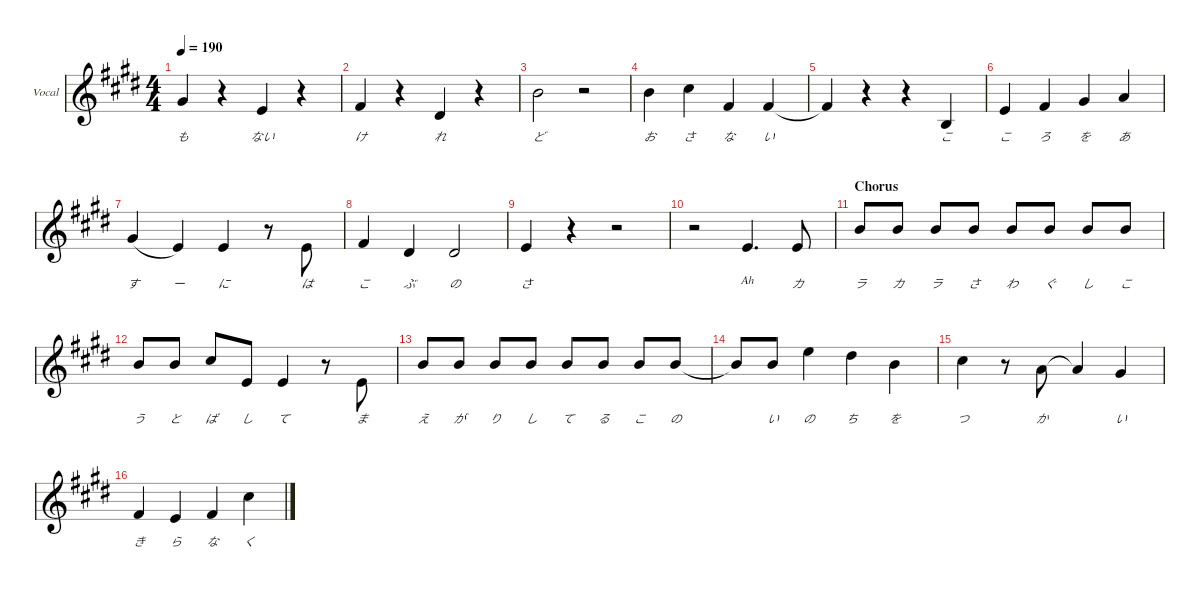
\defaultSystemsLayout 4
\hideDynamics
\bracketExtendMode nobrackets
\firstSystemTrackNameOrientation horizontal
\track ("Vocal" "Vocal") {defaultSystemsLayout 4 mute instrument lead7fifths}
\staff {score}
\tuning (E4 B3 G3 D3 A2 E2)
\ts (4 4)
\tempo 190
\clef g2
\scale
0.23254
\ks e
4.1{acc #}.4{lyrics (0 "も") lyrics (1 "") lyrics (2 "") lyrics (3 "") lyrics (4 "") dy f beam Up} r.4{beam Down} 0.1{acc forcenatural}.4{lyrics (0 "ない") lyrics (1 "") lyrics (2 "") lyrics (3 "") lyrics (4 "") beam Up} r.4{beam Down} |
\scale
0.23254 2.1{acc #}.4{lyrics (0 "け") lyrics (1 "") lyrics (2 "") lyrics (3 "") lyrics (4 "") beam Up} r.4{beam Down} 4.2{acc #}.4{lyrics (0 "れ") lyrics (1 "") lyrics (2 "") lyrics (3 "") lyrics (4 "") beam Up} r.4{beam Down} |
\scale
0.302382 7.1{acc forcenatural}.2{lyrics (0 "ど") lyrics (1 "") lyrics (2 "") lyrics (3 "") lyrics (4 "") beam Down} r.2{beam Down} |
\scale
0.232539 7.1{acc forcenatural}.4{lyrics (0 "お") lyrics (1 "") lyrics (2 "") lyrics (3 "") lyrics (4 "") beam Down} 9.1{acc #}.4{lyrics (0 "さ") lyrics (1 "") lyrics (2 "") lyrics (3 "") lyrics (4 "") beam Down} 2.1{acc #}.4{lyrics (0 "な") lyrics (1 "") lyrics (2 "") lyrics (3 "") lyrics (4 "") beam Up} 2.1{acc #}.4{lyrics (0 "い") lyrics (1 "") lyrics (2 "") lyrics (3 "") lyrics (4 "") beam Up} |
\scale
0.232539 2.1{t acc #}.4{beam Up} r.4{beam Down} r.4{beam Down} 0.2{acc forcenatural}.4{lyrics (0 "こ") lyrics (1 "") lyrics (2 "") lyrics (3 "") lyrics (4 "") beam Up} |
\scale
0.232539 0.1{acc forcenatural}.4{lyrics (0 "こ") lyrics (1 "") lyrics (2 "") lyrics (3 "") lyrics (4 "") beam Up} 2.1{acc #}.4{lyrics (0 "ろ") lyrics (1 "") lyrics (2 "") lyrics (3 "") lyrics (4 "") beam Up} 4.1{acc #}.4{lyrics (0 "を") lyrics (1 "") lyrics (2 "") lyrics (3 "") lyrics (4 "") beam Up} 5.1{acc forcenatural}.4{lyrics (0 "あ") lyrics (1 "") lyrics (2 "") lyrics (3 "") lyrics (4 "") beam Up} |
\scale
0.301276 4.1{acc #}.4{lyrics (0 "す") lyrics (1 "") lyrics (2 "") lyrics (3 "") lyrics (4 "") legatoorigin beam Up} 0.1{acc forcenatural}.4{lyrics (0 "ー") lyrics (1 "") lyrics (2 "") lyrics (3 "") lyrics (4 "") beam Up} 0.1{acc forcenatural}.4{lyrics (0 "に") lyrics (1 "") lyrics (2 "") lyrics (3 "") lyrics (4 "") beam Up} r.8{beam Down} 0.1{acc forcenatural}.8{lyrics (0 "は") lyrics (1 "") lyrics (2 "") lyrics (3 "") lyrics (4 "") beam Up} |
\scale
0.231434 2.1{acc #}.4{lyrics (0 "こ") lyrics (1 "") lyrics (2 "") lyrics (3 "") lyrics (4 "") beam Up} 4.2{acc #}.4{lyrics (0 "ぶ") lyrics (1 "") lyrics (2 "") lyrics (3 "") lyrics (4 "") beam Up} 4.2{acc #}.2{lyrics (0 "の") lyrics (1 "") lyrics (2 "") lyrics (3 "") lyrics (4 "") beam Up} |
\scale
0.231434 0.1{acc forcenatural}.4{lyrics (0 "さ") lyrics (1 "") lyrics (2 "") lyrics (3 "") lyrics (4 "") beam Up} r.4{beam Down} r.2{beam Down} |
\scale
0.235855 r.2{beam Down} 0.1{acc forcenatural}.4{d lyrics (0 "Ah") lyrics (1 "") lyrics (2 "") lyrics (3 "") lyrics (4 "") beam Up} 0.1{acc forcenatural}.8{lyrics (0 "カ") lyrics (1 "") lyrics (2 "") lyrics (3 "") lyrics (4 "") beam Up} |
\section ("" "Chorus")
\scale
0.302382 7.1{acc forcenatural}.8{lyrics (0 "ラ") lyrics (1 "") lyrics (2 "") lyrics (3 "") lyrics (4 "") beam Up} 7.1{acc forcenatural}.8{lyrics (0 "カ") lyrics (1 "") lyrics (2 "") lyrics (3 "") lyrics (4 "") beam Up} 7.1{acc forcenatural}.8{lyrics (0 "ラ") lyrics (1 "") lyrics (2 "") lyrics (3 "") lyrics (4 "") beam Up} 7.1{acc forcenatural}.8{lyrics (0 "さ") lyrics (1 "") lyrics (2 "") lyrics (3 "") lyrics (4 "") beam Up} 7.1{acc forcenatural}.8{lyrics (0 "わ") lyrics (1 "") lyrics (2 "") lyrics (3 "") lyrics (4 "") beam Up} 7.1{acc forcenatural}.8{lyrics (0 "ぐ") lyrics (1 "") lyrics (2 "") lyrics (3 "") lyrics (4 "") beam Up} 7.1{acc forcenatural}.8{lyrics (0 "し") lyrics (1 "") lyrics (2 "") lyrics (3 "") lyrics (4 "") beam Up} 7.1{acc forcenatural}.8{lyrics (0 "こ") lyrics (1 "") lyrics (2 "") lyrics (3 "") lyrics (4 "") beam Up} |
\scale
0.231882 7.1{acc forcenatural}.8{lyrics (0 "う") lyrics (1 "") lyrics (2 "") lyrics (3 "") lyrics (4 "") beam Up} 7.1{acc forcenatural}.8{lyrics (0 "と") lyrics (1 "") lyrics (2 "") lyrics (3 "") lyrics (4 "") beam Up} 9.1{acc #}.8{lyrics (0 "ば") lyrics (1 "") lyrics (2 "") lyrics (3 "") lyrics (4 "") beam Up} 0.1{acc forcenatural}.8{lyrics (0 "し") lyrics (1 "") lyrics (2 "") lyrics (3 "") lyrics (4 "") beam Up} 0.1{acc forcenatural}.4{lyrics (0 "て") lyrics (1 "") lyrics (2 "") lyrics (3 "") lyrics (4 "") beam Up} r.8{beam Down} 0.1{acc forcenatural}.8{lyrics (0 "ま") lyrics (1 "") lyrics (2 "") lyrics (3 "") lyrics (4 "") beam Up} |
\scale
0.233197 7.1{acc forcenatural}.8{lyrics (0 "え") lyrics (1 "") lyrics (2 "") lyrics (3 "") lyrics (4 "") beam Up} 7.1{acc forcenatural}.8{lyrics (0 "が") lyrics (1 "") lyrics (2 "") lyrics (3 "") lyrics (4 "") beam Up} 7.1{acc forcenatural}.8{lyrics (0 "り") lyrics (1 "") lyrics (2 "") lyrics (3 "") lyrics (4 "") beam Up} 7.1{acc forcenatural}.8{lyrics (0 "し") lyrics (1 "") lyrics (2 "") lyrics (3 "") lyrics (4 "") beam Up} 7.1{acc forcenatural}.8{lyrics (0 "て") lyrics (1 "") lyrics (2 "") lyrics (3 "") lyrics (4 "") beam Up} 7.1{acc forcenatural}.8{lyrics (0 "る") lyrics (1 "") lyrics (2 "") lyrics (3 "") lyrics (4 "") beam Up} 7.1{acc forcenatural}.8{lyrics (0 "こ") lyrics (1 "") lyrics (2 "") lyrics (3 "") lyrics (4 "") beam Up} 7.1{acc forcenatural}.8{lyrics (0 "の") lyrics (1 "") lyrics (2 "") lyrics (3 "") lyrics (4 "") beam Up} |
\scale
0.232539 7.1{t acc forcenatural}.8{beam Up} 7.1{acc forcenatural}.8{lyrics (0 "い") lyrics (1 "") lyrics (2 "") lyrics (3 "") lyrics (4 "") beam Up} 12.1{acc forcenatural}.4{lyrics (0 "の") lyrics (1 "") lyrics (2 "") lyrics (3 "") lyrics (4 "") beam Down} 11.1{acc #}.4{lyrics (0 "ち") lyrics (1 "") lyrics (2 "") lyrics (3 "") lyrics (4 "") beam Down} 7.1{acc forcenatural}.4{lyrics (0 "を") lyrics (1 "") lyrics (2 "") lyrics (3 "") lyrics (4 "") beam Down} |
\scale
0.302382 9.1{acc #}.4{lyrics (0 "つ") lyrics (1 "") lyrics (2 "") lyrics (3 "") lyrics (4 "") beam Down} r.8{beam Down} 5.1{acc forcenatural}.8{lyrics (0 "か") lyrics (1 "") lyrics (2 "") lyrics (3 "") lyrics (4 "") beam Up} 5.1{t acc forcenatural}.4{beam Up} 4.1{acc #}.4{lyrics (0 "い") lyrics (1 "") lyrics (2 "") lyrics (3 "") lyrics (4 "") beam Up} |
\scale
0.230329 2.1{acc #}.4{lyrics (0 "き") lyrics (1 "") lyrics (2 "") lyrics (3 "") lyrics (4 "") beam Up} 0.1{acc forcenatural}.4{lyrics (0 "ら") lyrics (1 "") lyrics (2 "") lyrics (3 "") lyrics (4 "") beam Up} 2.1{acc #}.4{lyrics (0 "な") lyrics (1 "") lyrics (2 "") lyrics (3 "") lyrics (4 "") beam Up} 9.1{acc #}.4{lyrics (0 "く") lyrics (1 "") lyrics (2 "") lyrics (3 "") lyrics (4 "") beam Down}
